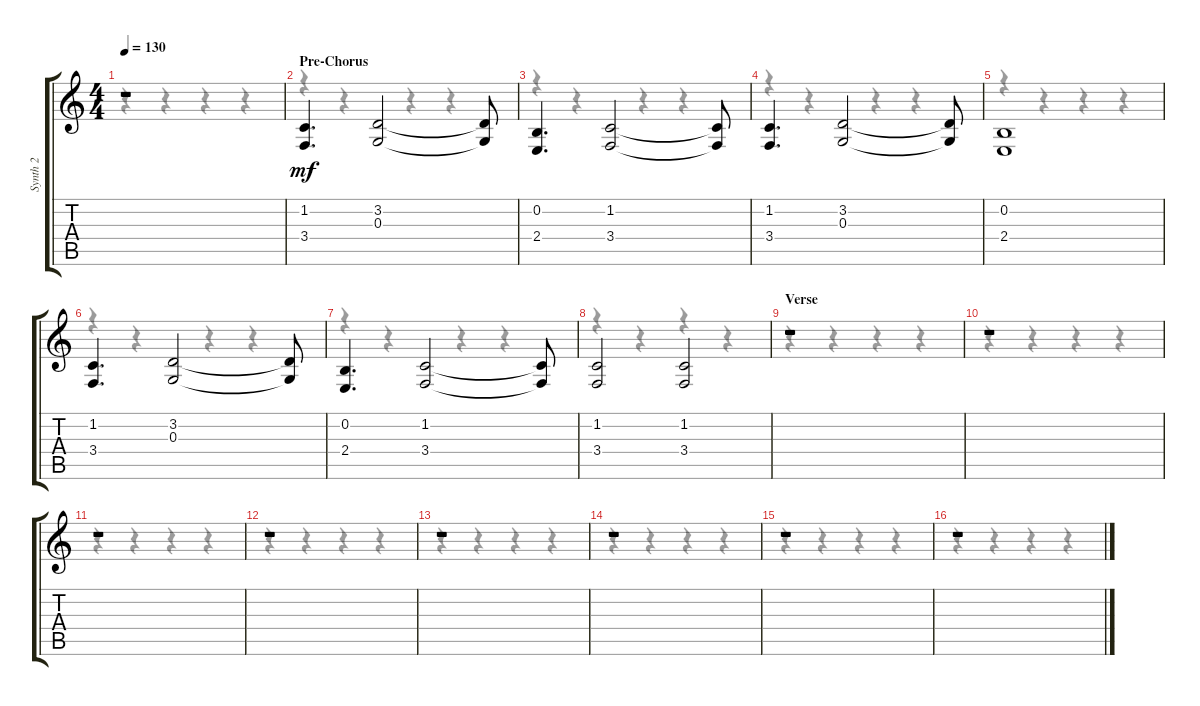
\track ("Synth 2" "Synth 2") {instrument lead8bassandlead}
\staff {score tabs}
\tuning (E4 B3 G3 D3 A2 E2) {hide}
\voice
\ts (4 4)
\tempo 130
\clef g2
\ks c
r.1{dy mf} |
\section ("" "Pre-Chorus")
(1.2 3.4).4{d} (3.2 0.3).2 (3.2{t} 0.3{t}).8 |
(0.2 2.4).4{d} (1.2 3.4).2 (1.2{t} 3.4{t}).8 |
(1.2 3.4).4{d} (3.2 0.3).2 (3.2{t} 0.3{t}).8 |
(0.2 2.4).1 |
(1.2 3.4).4{d} (3.2 0.3).2 (3.2{t} 0.3{t}).8 |
(0.2 2.4).4{d} (1.2 3.4).2 (1.2{t} 3.4{t}).8 |
(1.2 3.4).2 (1.2 3.4).2 |
\section ("" "Verse")
r.1 |
r.1 |
r.1 |
r.1 |
r.1 |
r.1 |
r.1 |
r.1
\voice
\clef g2
\ottava regular
\simile none
\ks c
r.4{dy f} r.4 r.4 r.4 |
r.4 r.4 r.4 r.4 |
r.4 r.4 r.4 r.4 |
r.4 r.4 r.4 r.4 |
r.4 r.4 r.4 r.4 |
r.4 r.4 r.4 r.4 |
r.4 r.4 r.4 r.4 |
r.4 r.4 r.4 r.4 |
r.4 r.4 r.4 r.4 |
r.4 r.4 r.4 r.4 |
r.4 r.4 r.4 r.4 |
r.4 r.4 r.4 r.4 |
r.4 r.4 r.4 r.4 |
r.4 r.4 r.4 r.4 |
r.4 r.4 r.4 r.4 |
r.4 r.4 r.4 r.4
